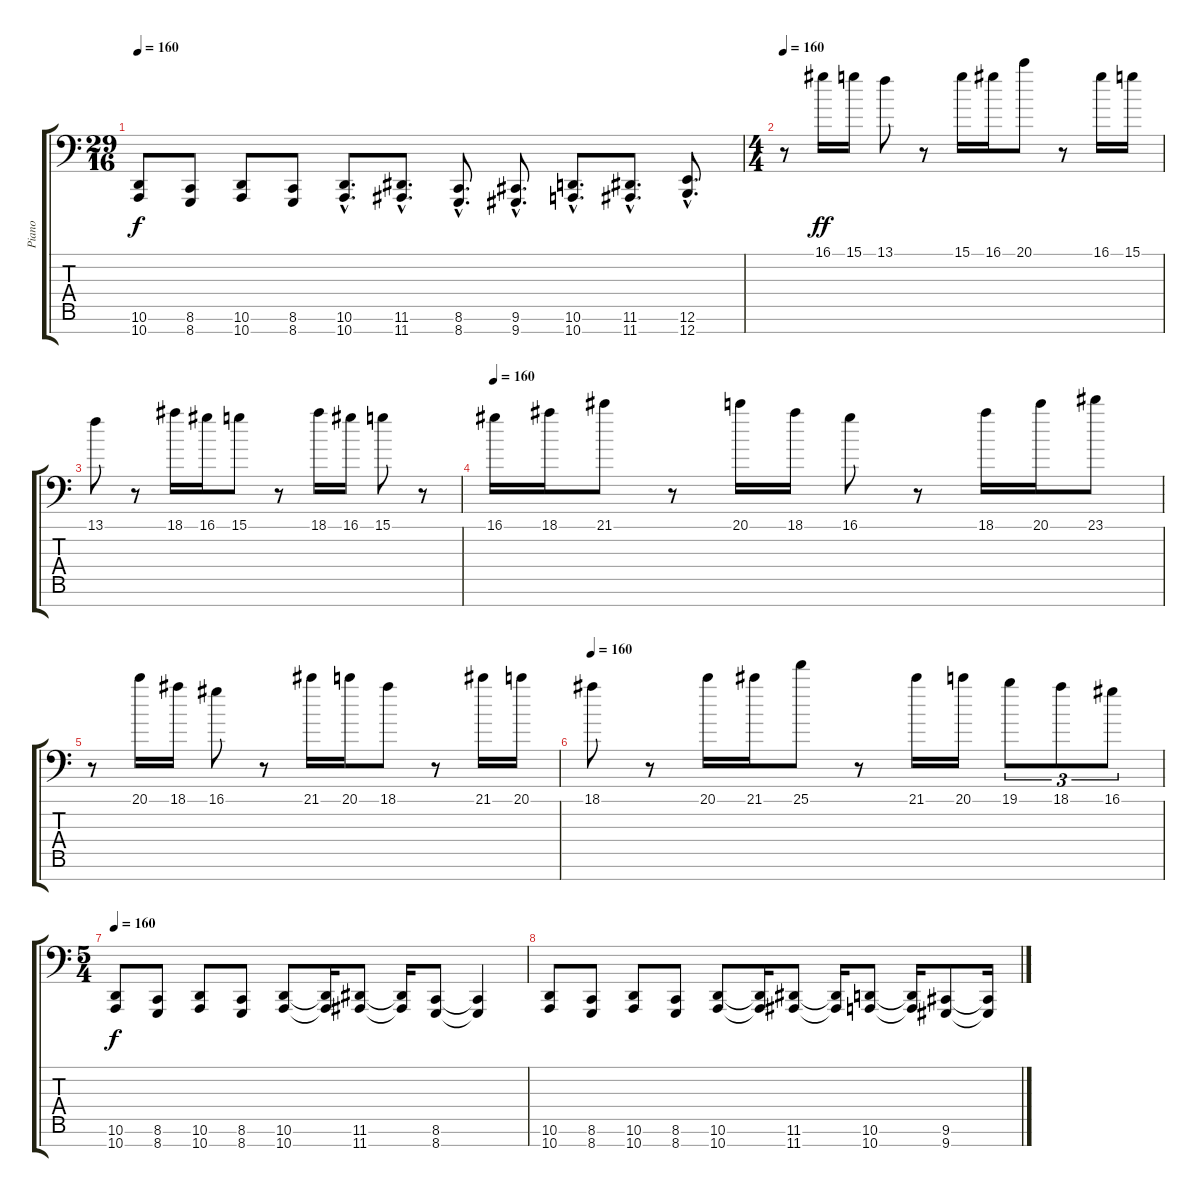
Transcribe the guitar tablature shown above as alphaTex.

\track ("Piano" "Piano") {instrument acousticgrandpiano}
\staff {score tabs}
\tuning (E4 B3 G3 D3 A2 E1 B0) {hide}
\ts (29 16)
\tempo 160
\clef f4
\ks c
(10.6 10.7).8{dy f} (8.6 8.7).8 (10.6 10.7).8 (8.6 8.7).8 (10.6{hac} 10.7).8{d} (11.6{hac} 11.7{hac}).8{d} (8.6{hac} 8.7{hac}).8{d} (9.6{hac} 9.7{hac}).8{d} (10.6{hac} 10.7{hac}).8{d} (11.6{hac} 11.7{hac}).8{d} (12.6{hac} 12.7{hac}).8{d} |
\ts (4 4)
\tempo 160
r.8 16.1.16{dy ff} 15.1.16 13.1.8 r.8 15.1.16 16.1.16 20.1.8 r.8 16.1.16 15.1.16 |
13.1.8 r.8 18.1.16 16.1.16 15.1.8 r.8 18.1.16 16.1.16 15.1.8 r.8 |
\tempo 160
16.1.16 18.1.16 21.1.8 r.8 20.1.16 18.1.16 16.1.8 r.8 18.1.16 20.1.16 23.1.8 |
r.8 20.1.16 18.1.16 16.1.8 r.8 21.1.16 20.1.16 18.1.8 r.8 21.1.16 20.1.16 |
\tempo 160
18.1.8 r.8 20.1.16 21.1.16 25.1.8 r.8 21.1.16 20.1.16 19.1.8{tu (3 2)} 18.1.8{tu (3 2)} 16.1.8{tu (3 2)} |
\ts (5 4)
\tempo 160
(10.6 10.7).8{dy f} (8.6 8.7).8 (10.6 10.7).8 (8.6 8.7).8 (10.6 10.7).8 (10.6{t} 10.7{t}).16 (11.6 11.7).8 (11.6{t} 11.7{t}).16 (8.6 8.7).8 (8.6{t} 8.7{t}).4 |
(10.6 10.7).8 (8.6 8.7).8 (10.6 10.7).8 (8.6 8.7).8 (10.6 10.7).8 (10.6{t} 10.7{t}).16 (11.6 11.7).8 (11.6{t} 11.7{t}).16 (10.6 10.7).8 (10.6{t} 10.7{t}).16 (9.6 9.7).8 (9.6{t} 9.7{t}).16
